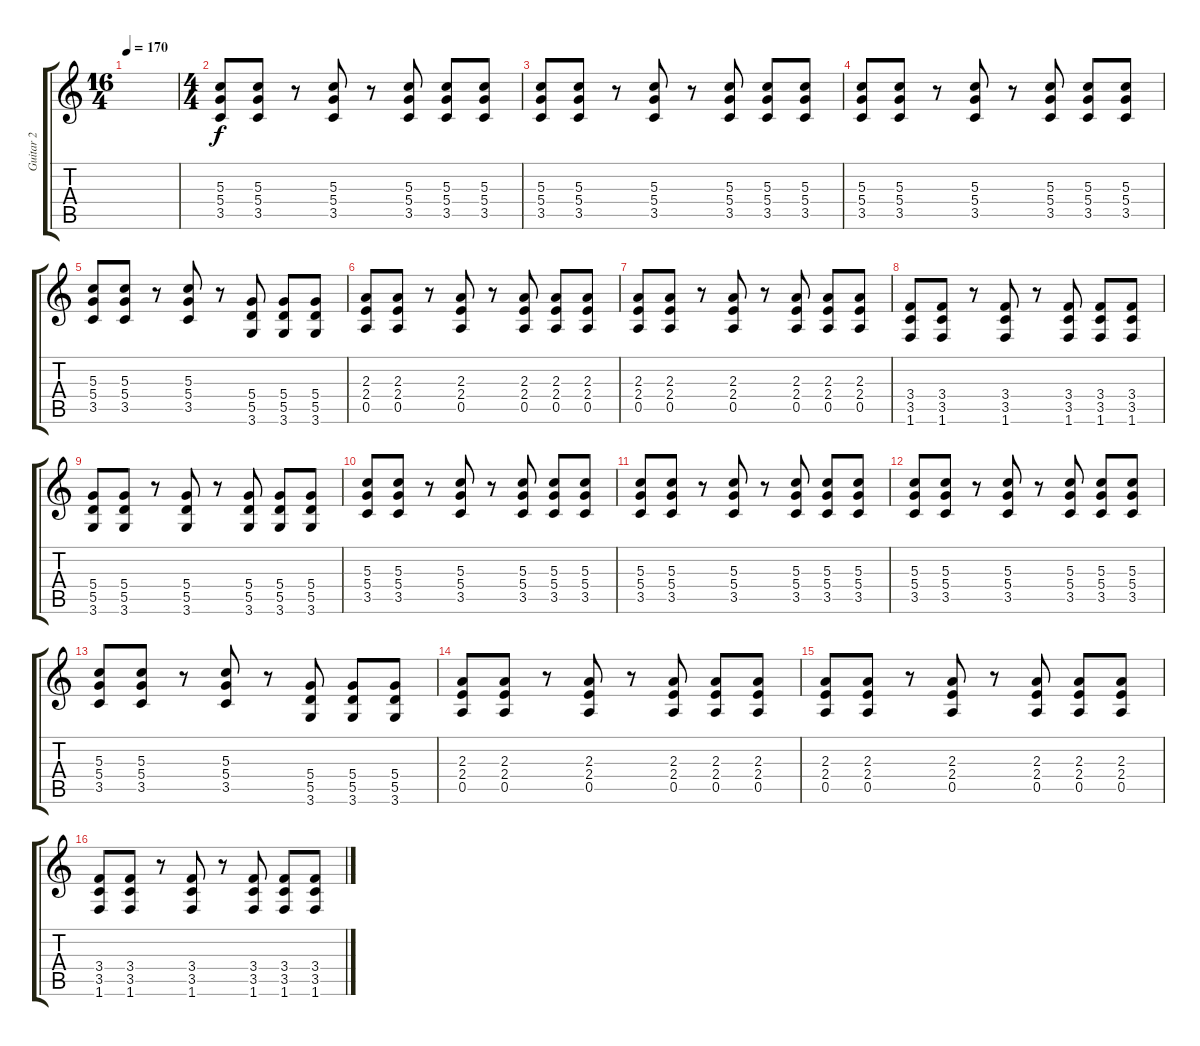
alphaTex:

\track ("Guitar 2" "Guitar 2") {instrument distortionguitar}
\staff {score tabs}
\tuning (E4 B3 G3 D3 A2 E2) {hide}
\ts (16 4)
\tempo 170
\clef g2
\ks c
|
\ts (4 4)
(5.3 5.4 3.5).8 (5.3 5.4 3.5).8 r.8 (5.3 5.4 3.5).8 r.8 (5.3 5.4 3.5).8 (5.3 5.4 3.5).8 (5.3 5.4 3.5).8 |
(5.3 5.4 3.5).8 (5.3 5.4 3.5).8 r.8 (5.3 5.4 3.5).8 r.8 (5.3 5.4 3.5).8 (5.3 5.4 3.5).8 (5.3 5.4 3.5).8 |
(5.3 5.4 3.5).8 (5.3 5.4 3.5).8 r.8 (5.3 5.4 3.5).8 r.8 (5.3 5.4 3.5).8 (5.3 5.4 3.5).8 (5.3 5.4 3.5).8 |
(5.3 5.4 3.5).8 (5.3 5.4 3.5).8 r.8 (5.3 5.4 3.5).8 r.8 (5.4 5.5 3.6).8 (5.4 5.5 3.6).8 (5.4 5.5 3.6).8 |
(2.3 2.4 0.5).8 (2.3 2.4 0.5).8 r.8 (2.3 2.4 0.5).8 r.8 (2.3 2.4 0.5).8 (2.3 2.4 0.5).8 (2.3 2.4 0.5).8 |
(2.3 2.4 0.5).8 (2.3 2.4 0.5).8 r.8 (2.3 2.4 0.5).8 r.8 (2.3 2.4 0.5).8 (2.3 2.4 0.5).8 (2.3 2.4 0.5).8 |
(3.4 3.5 1.6).8 (3.4 3.5 1.6).8 r.8 (3.4 3.5 1.6).8 r.8 (3.4 3.5 1.6).8 (3.4 3.5 1.6).8 (3.4 3.5 1.6).8 |
(5.4 5.5 3.6).8 (5.4 5.5 3.6).8 r.8 (5.4 5.5 3.6).8 r.8 (5.4 5.5 3.6).8 (5.4 5.5 3.6).8 (5.4 5.5 3.6).8 |
(5.3 5.4 3.5).8 (5.3 5.4 3.5).8 r.8 (5.3 5.4 3.5).8 r.8 (5.3 5.4 3.5).8 (5.3 5.4 3.5).8 (5.3 5.4 3.5).8 |
(5.3 5.4 3.5).8 (5.3 5.4 3.5).8 r.8 (5.3 5.4 3.5).8 r.8 (5.3 5.4 3.5).8 (5.3 5.4 3.5).8 (5.3 5.4 3.5).8 |
(5.3 5.4 3.5).8 (5.3 5.4 3.5).8 r.8 (5.3 5.4 3.5).8 r.8 (5.3 5.4 3.5).8 (5.3 5.4 3.5).8 (5.3 5.4 3.5).8 |
(5.3 5.4 3.5).8 (5.3 5.4 3.5).8 r.8 (5.3 5.4 3.5).8 r.8 (5.4 5.5 3.6).8 (5.4 5.5 3.6).8 (5.4 5.5 3.6).8 |
(2.3 2.4 0.5).8 (2.3 2.4 0.5).8 r.8 (2.3 2.4 0.5).8 r.8 (2.3 2.4 0.5).8 (2.3 2.4 0.5).8 (2.3 2.4 0.5).8 |
(2.3 2.4 0.5).8 (2.3 2.4 0.5).8 r.8 (2.3 2.4 0.5).8 r.8 (2.3 2.4 0.5).8 (2.3 2.4 0.5).8 (2.3 2.4 0.5).8 |
(3.4 3.5 1.6).8 (3.4 3.5 1.6).8 r.8 (3.4 3.5 1.6).8 r.8 (3.4 3.5 1.6).8 (3.4 3.5 1.6).8 (3.4 3.5 1.6).8
